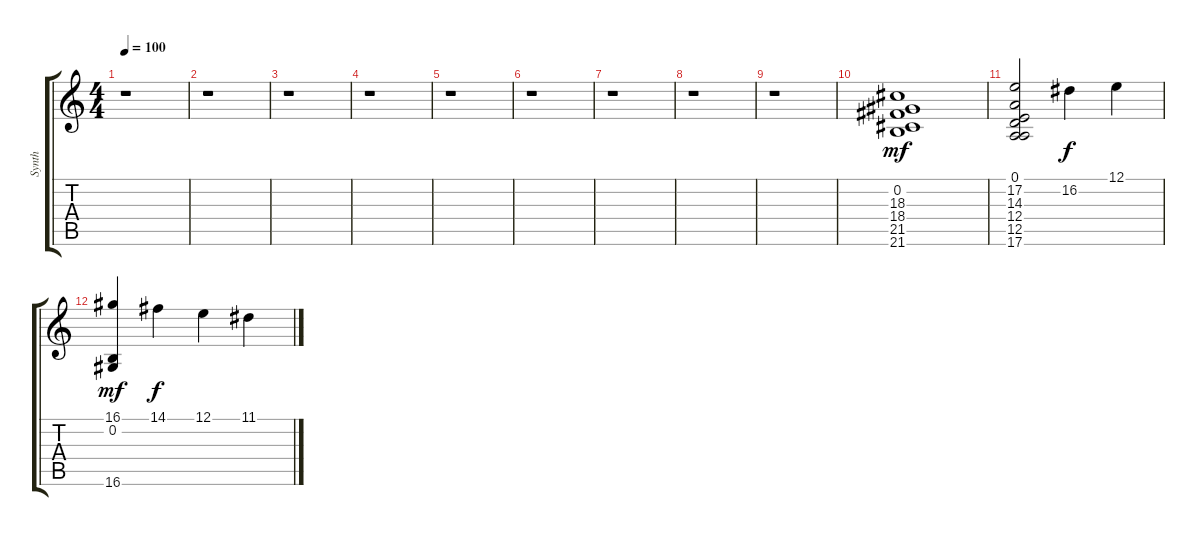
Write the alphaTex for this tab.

\track ("Synth" "Synth") {instrument fx8scifi}
\staff {score tabs}
\tuning (E4 B3 G3 D3 A2 E2) {hide}
\ts (4 4)
\tempo 100
\clef g2
\ks c
r.1{dy f} |
r.1 |
r.1 |
r.1 |
r.1 |
r.1 |
r.1 |
r.1 |
r.1 |
(0.2 18.3 18.4 21.5 21.6).1{dy mf} |
(0.1 17.2 14.3 12.4 12.5 17.6).2 16.2.4{dy f} 12.1.4 |
(16.1 0.2 16.6).4{dy mf} 14.1.4{dy f} 12.1.4 11.1.4
